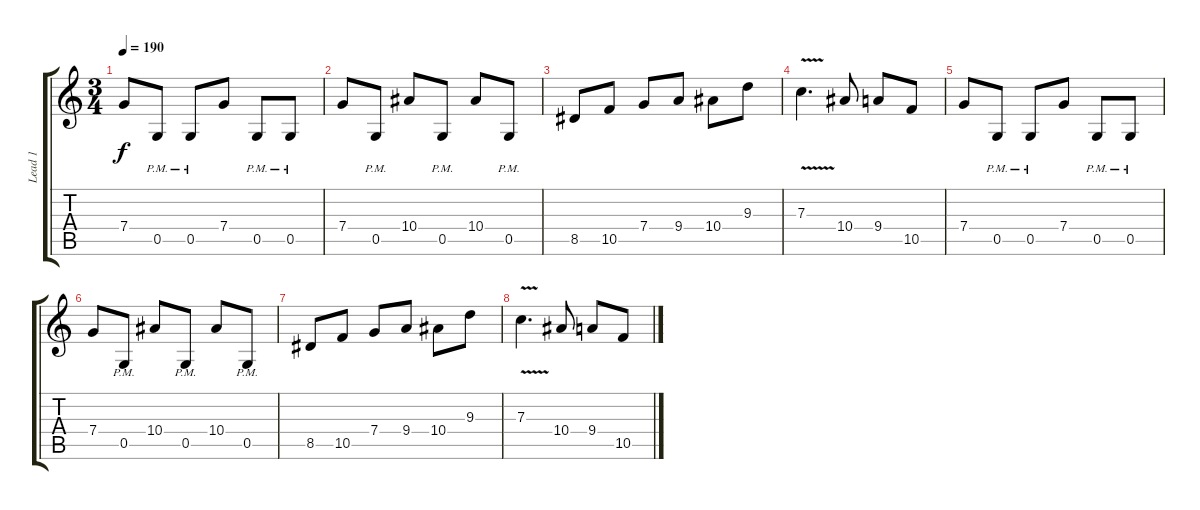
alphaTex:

\track ("Lead 1" "Lead 1") {instrument distortionguitar}
\staff {score tabs}
\tuning (D4 A3 F3 C3 G2 C2) {hide}
\ts (3 4)
\tempo 190
\clef g2
\ks c
7.4.8{dy f} 0.5{pm}.8 0.5{pm}.8 7.4.8 0.5{pm}.8 0.5{pm}.8 |
7.4.8 0.5{pm}.8 10.4.8 0.5{pm}.8 10.4.8 0.5{pm}.8 |
8.5.8 10.5.8 7.4.8 9.4.8 10.4.8 9.3.8 |
7.3{v}.4{d} 10.4.8 9.4.8 10.5.8 |
7.4.8 0.5{pm}.8 0.5{pm}.8 7.4.8 0.5{pm}.8 0.5{pm}.8 |
7.4.8 0.5{pm}.8 10.4.8 0.5{pm}.8 10.4.8 0.5{pm}.8 |
8.5.8 10.5.8 7.4.8 9.4.8 10.4.8 9.3.8 |
7.3{v}.4{d} 10.4.8 9.4.8 10.5.8
